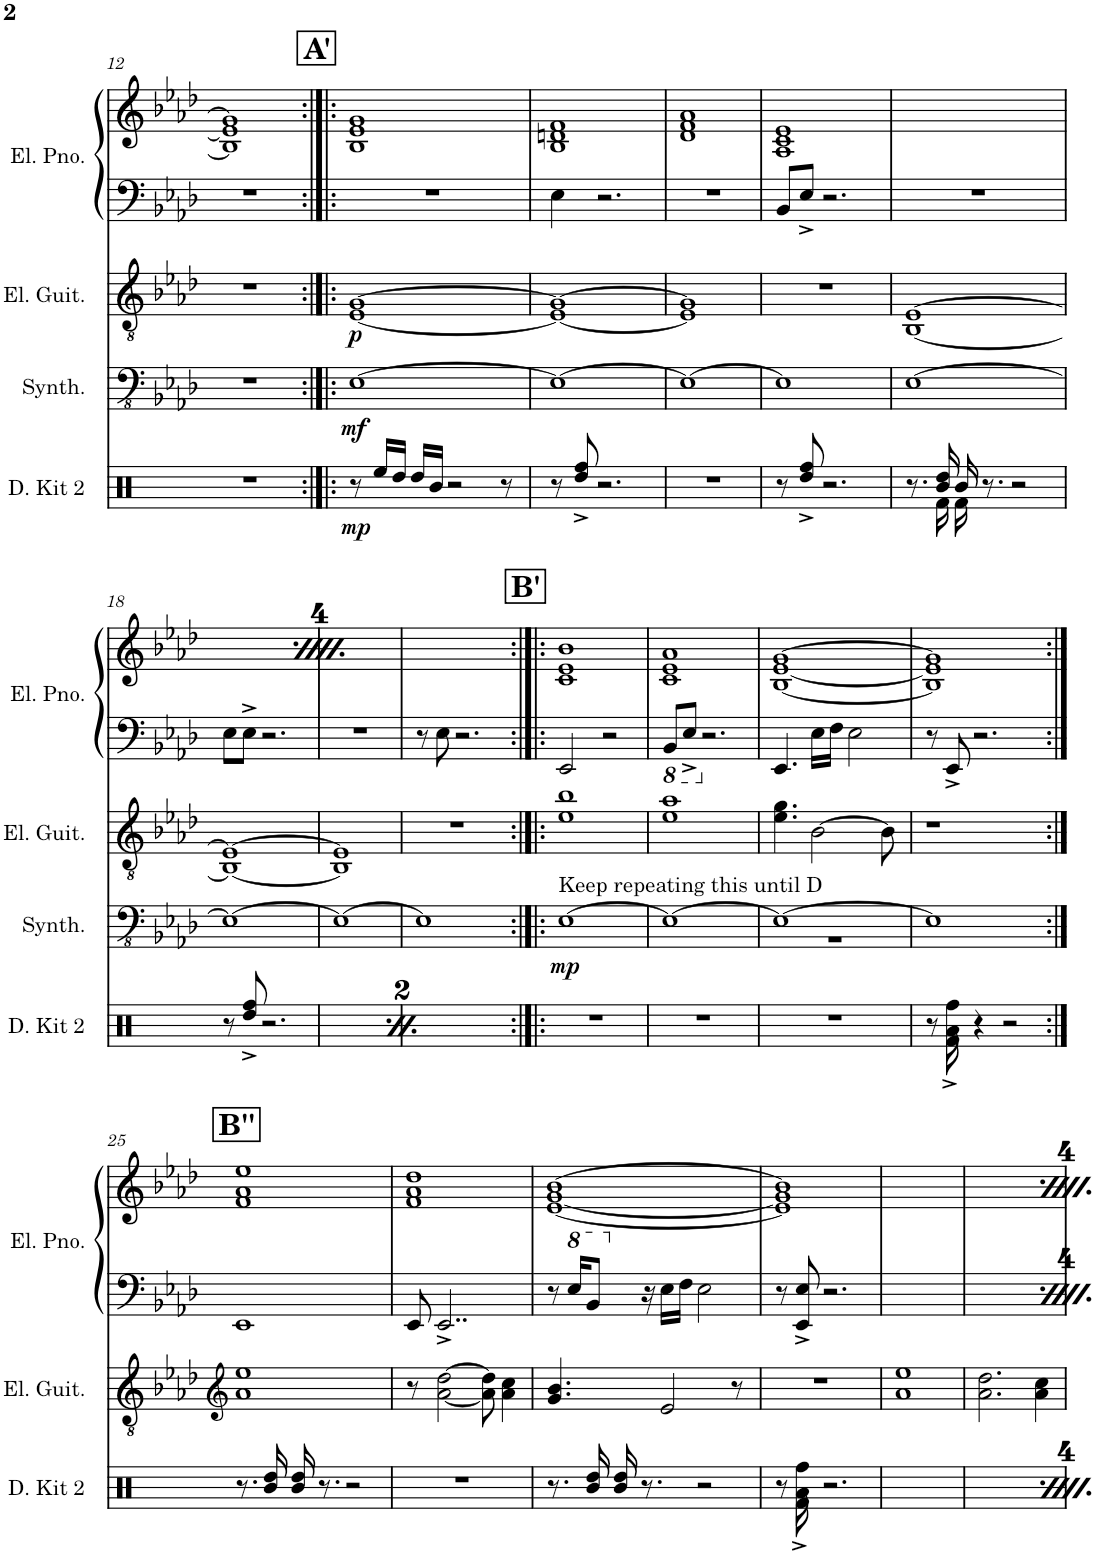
**kern	**kern	**dynam	**kern	**dynam	**kern	**kern	**kern
*part4	*part4	*part4	*part3	*part3	*part2	*part1	*part1
*staff6	*staff5	*staff5/6	*staff4	*staff4	*staff3	*staff2	*staff1
*I"Brass Synthesizer	*	*	*I"Electric Guitar	*	*I"Celesta	*I"Electric Piano	*
*I'Synth.	*	*	*I'El. Guit.	*	*I'Cel.	*I'El. Pno.	*
!!LO:PB:g=z
*clefF4	*clefFv4	*	*clefGv2	*	*clefG2	*clefF4	*clefG2
*	*	*	*	*	*Trd-7c-12	*	*
*k[b-e-a-d-]	*k[b-e-a-d-]	*	*k[b-e-a-d-]	*	*k[b-e-a-d-]	*k[b-e-a-d-]	*k[b-e-a-d-]
*M4/4	*M4/4	*	*M4/4	*	*M4/4	*M4/4	*M4/4
=12	=12	=12	=12	=12	=12	=12	=12
1r	1r	.	1r	.	16b-/LL	1r	1B-] 1e-] 1g]
.	.	.	.	.	16b-/J	.	.
.	.	.	.	.	16e-/L	.	.
.	.	.	.	.	16e-/JJ	.	.
.	.	.	.	.	16b-/LL	.	.
.	.	.	.	.	16b-/J	.	.
.	.	.	.	.	16e-/L	.	.
.	.	.	.	.	16e-/JJ	.	.
.	.	.	.	.	16ee-\LL	.	.
.	.	.	.	.	16ee-\J	.	.
.	.	.	.	.	16e-\K	.	.
.	.	.	.	.	8ee-\J	.	.
.	.	.	.	.	16ee-/LL	.	.
.	.	.	.	.	16e-/	.	.
.	.	.	.	.	16e-/JJ	.	.
!!LO:REH:place=s1:a:B:cj:fs=14:t=A'
=13:|!|:	=13:|!|:	=13:|!|:	=13:|!|:	=13:|!|:	=13:|!|:	=13:|!|:	=13:|!|:
!	!	!LO:DY:b	!	!LO:DY:b	!	!	!
1r	[1EE-	mf	[1E- [1G	p	16b-/LL	1r	1B- 1e- 1g
.	.	.	.	.	16b-/J	.	.
.	.	.	.	.	16e-/L	.	.
.	.	.	.	.	16e-/JJ	.	.
.	.	.	.	.	16b-/LL	.	.
.	.	.	.	.	16b-/J	.	.
.	.	.	.	.	16e-/L	.	.
.	.	.	.	.	16e-/JJ	.	.
.	.	.	.	.	16ee-\LL	.	.
.	.	.	.	.	16ee-\J	.	.
.	.	.	.	.	16e-\K	.	.
.	.	.	.	.	8ee-\J	.	.
.	.	.	.	.	16ee-/LL	.	.
.	.	.	.	.	16e-/	.	.
.	.	.	.	.	16e-/JJ	.	.
=14	=14	=14	=14	=14	=14	=14	=14
1r	1EE-_	.	1E-_ 1G_	.	16b-/LL	4E-\	1B- 1dn 1f
.	.	.	.	.	16b-/J	.	.
.	.	.	.	.	16e-/L	.	.
.	.	.	.	.	16e-/JJ	.	.
.	.	.	.	.	16b-/LL	2.r	.
.	.	.	.	.	16b-/J	.	.
.	.	.	.	.	16e-/L	.	.
.	.	.	.	.	16e-/JJ	.	.
.	.	.	.	.	16ee-\LL	.	.
.	.	.	.	.	16ee-\J	.	.
.	.	.	.	.	16e-\K	.	.
.	.	.	.	.	8ee-\J	.	.
.	.	.	.	.	16ee-/LL	.	.
.	.	.	.	.	16e-/	.	.
.	.	.	.	.	16e-/JJ	.	.
=15	=15	=15	=15	=15	=15	=15	=15
1r	1EE-_	.	1E-] 1G]	.	16b-/LL	1r	1d- 1f 1a-
.	.	.	.	.	16b-/J	.	.
.	.	.	.	.	16e-/L	.	.
.	.	.	.	.	16e-/JJ	.	.
.	.	.	.	.	16b-/LL	.	.
.	.	.	.	.	16b-/J	.	.
.	.	.	.	.	16e-/L	.	.
.	.	.	.	.	16e-/JJ	.	.
.	.	.	.	.	16ee-\LL	.	.
.	.	.	.	.	16ee-\J	.	.
.	.	.	.	.	16e-\K	.	.
.	.	.	.	.	8ee-\J	.	.
.	.	.	.	.	16ee-/LL	.	.
.	.	.	.	.	16e-/	.	.
.	.	.	.	.	16e-/JJ	.	.
=16	=16	=16	=16	=16	=16	=16	=16
1r	1EE-]	.	1r	.	16b-/LL	8BB-/L	1A- 1c 1e-
.	.	.	.	.	16b-/J	.	.
.	.	.	.	.	16e-/L	8E-^/J	.
.	.	.	.	.	16e-/JJ	.	.
.	.	.	.	.	16b-/LL	2.r	.
.	.	.	.	.	16b-/J	.	.
.	.	.	.	.	16e-/L	.	.
.	.	.	.	.	16e-/JJ	.	.
.	.	.	.	.	16ee-\LL	.	.
.	.	.	.	.	16ee-\J	.	.
.	.	.	.	.	16e-\K	.	.
.	.	.	.	.	8ee-\J	.	.
.	.	.	.	.	16ee-/LL	.	.
.	.	.	.	.	16e-/	.	.
.	.	.	.	.	16e-/JJ	.	.
!!LO:REH:place=s1:a:B:cj:fs=14:t=A'
=17	=17	=17	=17	=17	=17	=17	=17
1r	[1EE-	.	[1BB- [1E-	.	16b-/LL	1r	1B- 1e- 1g
.	.	.	.	.	16b-/J	.	.
.	.	.	.	.	16e-/L	.	.
.	.	.	.	.	16e-/JJ	.	.
.	.	.	.	.	16b-/LL	.	.
.	.	.	.	.	16b-/J	.	.
.	.	.	.	.	16e-/L	.	.
.	.	.	.	.	16e-/JJ	.	.
.	.	.	.	.	16ee-\LL	.	.
.	.	.	.	.	16ee-\J	.	.
.	.	.	.	.	16e-\K	.	.
.	.	.	.	.	8ee-\J	.	.
.	.	.	.	.	16ee-/LL	.	.
.	.	.	.	.	16e-/	.	.
.	.	.	.	.	16e-/JJ	.	.
!!LO:LB:g=z
=18	=18	=18	=18	=18	=18	=18	=18
1r	1EE-_	.	1BB-_ 1E-_	.	16b-/LL	8E-\L	1B- 1dn 1f
.	.	.	.	.	16b-/J	.	.
.	.	.	.	.	16e-/L	8E-^\J	.
.	.	.	.	.	16e-/JJ	.	.
.	.	.	.	.	16b-/LL	2.r	.
.	.	.	.	.	16b-/J	.	.
.	.	.	.	.	16e-/L	.	.
.	.	.	.	.	16e-/JJ	.	.
.	.	.	.	.	16ee-\LL	.	.
.	.	.	.	.	16ee-\J	.	.
.	.	.	.	.	16e-\K	.	.
.	.	.	.	.	8ee-\J	.	.
.	.	.	.	.	16ee-/LL	.	.
.	.	.	.	.	16e-/	.	.
.	.	.	.	.	16e-/JJ	.	.
=19	=19	=19	=19	=19	=19	=19	=19
1r	1EE-_	.	1BB-] 1E-]	.	16b-/LL	1r	1d- 1f 1a-
.	.	.	.	.	16b-/J	.	.
.	.	.	.	.	16e-/L	.	.
.	.	.	.	.	16e-/JJ	.	.
.	.	.	.	.	16b-/LL	.	.
.	.	.	.	.	16b-/J	.	.
.	.	.	.	.	16e-/L	.	.
.	.	.	.	.	16e-/JJ	.	.
.	.	.	.	.	16ee-\LL	.	.
.	.	.	.	.	16ee-\J	.	.
.	.	.	.	.	16e-\K	.	.
.	.	.	.	.	8ee-\J	.	.
.	.	.	.	.	16ee-/LL	.	.
.	.	.	.	.	16e-/	.	.
.	.	.	.	.	16e-/JJ	.	.
=20	=20	=20	=20	=20	=20	=20	=20
1r	1EE-]	.	1r	.	16b-/LL	8r	1A- 1c 1e-
.	.	.	.	.	16b-/J	.	.
.	.	.	.	.	16e-/L	8E-\	.
.	.	.	.	.	16e-/JJ	.	.
.	.	.	.	.	16b-/LL	2.r	.
.	.	.	.	.	16b-/J	.	.
.	.	.	.	.	16e-/L	.	.
.	.	.	.	.	16e-/JJ	.	.
.	.	.	.	.	16ee-\LL	.	.
.	.	.	.	.	16ee-\J	.	.
.	.	.	.	.	16e-\K	.	.
.	.	.	.	.	8ee-\J	.	.
.	.	.	.	.	16ee-/LL	.	.
.	.	.	.	.	16e-/	.	.
.	.	.	.	.	16e-/JJ	.	.
!!LO:REH:place=s1:a:B:cj:fs=14:t=B'
=21:|!|:	=21:|!|:	=21:|!|:	=21:|!|:	=21:|!|:	=21:|!|:	=21:|!|:	=21:|!|:
!	!LO:TX:a:t=Keep repeating this until D	!	!	!	!	!	!
!	!	!LO:DY:b	!	!	!	!	!
1r	[1EE-	mp	1e- 1b-	.	16b-/LL	2EE-/	1c 1e- 1b-
.	.	.	.	.	16b-/J	.	.
.	.	.	.	.	16e-/L	.	.
.	.	.	.	.	16e-/JJ	.	.
.	.	.	.	.	16b-/LL	.	.
.	.	.	.	.	16b-/J	.	.
.	.	.	.	.	16e-/L	.	.
.	.	.	.	.	16e-/JJ	.	.
.	.	.	.	.	16ee-\LL	2r	.
.	.	.	.	.	16ee-\J	.	.
.	.	.	.	.	16e-\K	.	.
.	.	.	.	.	8ee-\J	.	.
.	.	.	.	.	16ee-/LL	.	.
.	.	.	.	.	16e-/	.	.
.	.	.	.	.	16e-/JJ	.	.
=22	=22	=22	=22	=22	=22	=22	=22
*	*	*	*	*	*	*8ba	*
1r	1EE-_	.	1e- 1a-	.	16b-/LL	8BBB-/L	1c 1e- 1a-
.	.	.	.	.	16b-/J	.	.
.	.	.	.	.	16e-/L	8EE-^/J	.
.	.	.	.	.	16e-/JJ	.	.
*	*	*	*	*	*	*X8ba	*
.	.	.	.	.	16b-/LL	2.r	.
.	.	.	.	.	16b-/J	.	.
.	.	.	.	.	16e-/L	.	.
.	.	.	.	.	16e-/JJ	.	.
.	.	.	.	.	16ee-\LL	.	.
.	.	.	.	.	16ee-\J	.	.
.	.	.	.	.	16e-\K	.	.
.	.	.	.	.	8ee-\J	.	.
.	.	.	.	.	16ee-/LL	.	.
.	.	.	.	.	16e-/	.	.
.	.	.	.	.	16e-/JJ	.	.
=23	=23	=23	=23	=23	=23	=23	=23
*	*^	*	*	*	*	*	*
1r	1EE-_	1r	.	4.e-\ 4.g\	.	16b-/LL	4.EE-/	[1B- [1e- [1g
.	.	.	.	.	.	16b-/J	.	.
.	.	.	.	.	.	16e-/L	.	.
.	.	.	.	.	.	16e-/JJ	.	.
.	.	.	.	.	.	16b-/LL	.	.
.	.	.	.	.	.	16b-/J	.	.
.	.	.	.	[2B-\	.	16e-/L	16E-\LL	.
.	.	.	.	.	.	16e-/JJ	16F\JJ	.
.	.	.	.	.	.	16ee-\LL	2E-\	.
.	.	.	.	.	.	16ee-\J	.	.
.	.	.	.	.	.	16e-\K	.	.
.	.	.	.	.	.	8ee-\J	.	.
.	.	.	.	.	.	16ee-/LL	.	.
.	.	.	.	8B-\]	.	16e-/	.	.
.	.	.	.	.	.	16e-/JJ	.	.
*	*v	*v	*	*	*	*	*	*
=24	=24	=24	=24	=24	=24	=24	=24
1r	1EE-]	.	1r	.	16b-/LL	8r	1B-] 1e-] 1g]
.	.	.	.	.	16b-/J	.	.
.	.	.	.	.	16e-/L	8EE-^/	.
.	.	.	.	.	16e-/JJ	.	.
.	.	.	.	.	16b-/LL	2.r	.
.	.	.	.	.	16b-/J	.	.
.	.	.	.	.	16e-/L	.	.
.	.	.	.	.	16e-/JJ	.	.
.	.	.	.	.	16ee-\LL	.	.
.	.	.	.	.	16ee-\J	.	.
.	.	.	.	.	16e-\K	.	.
.	.	.	.	.	8ee-\J	.	.
.	.	.	.	.	16ee-/LL	.	.
.	.	.	.	.	16e-/	.	.
.	.	.	.	.	16e-/JJ	.	.
!!LO:LB:g=z
!!LO:REH:place=s1:a:B:cj:fs=14:t=B''
=25:|!	=25:|!	=25:|!	=25:|!	=25:|!	=25:|!	=25:|!	=25:|!
*	*	*	*clefG2	*	*	*	*
!	!	!LO:DY:b=2	!	!	!	!	!
[1EE-	1r	mp	1a- 1ee-	.	16b-/LL	1EE-	1f 1a- 1ee-
.	.	.	.	.	16b-/J	.	.
.	.	.	.	.	16e-/L	.	.
.	.	.	.	.	16e-/JJ	.	.
.	.	.	.	.	16b-/LL	.	.
.	.	.	.	.	16b-/J	.	.
.	.	.	.	.	16e-/L	.	.
.	.	.	.	.	16e-/JJ	.	.
.	.	.	.	.	16ee-\LL	.	.
.	.	.	.	.	16ee-\J	.	.
.	.	.	.	.	16e-\K	.	.
.	.	.	.	.	8ee-\J	.	.
.	.	.	.	.	16ee-/LL	.	.
.	.	.	.	.	16e-/	.	.
.	.	.	.	.	16e-/JJ	.	.
=26	=26	=26	=26	=26	=26	=26	=26
1EE-_	1r	.	8r	.	16b-/LL	8EE-/	1f 1a- 1dd-
.	.	.	.	.	16b-/J	.	.
.	.	.	[2a-\ [2dd-\	.	16e-/L	2..EE-^/	.
.	.	.	.	.	16e-/JJ	.	.
.	.	.	.	.	16b-/LL	.	.
.	.	.	.	.	16b-/J	.	.
.	.	.	.	.	16e-/L	.	.
.	.	.	.	.	16e-/JJ	.	.
.	.	.	.	.	16ee-\LL	.	.
.	.	.	.	.	16ee-\J	.	.
.	.	.	8a-\] 8dd-\]	.	16e-\K	.	.
.	.	.	.	.	8ee-\J	.	.
.	.	.	4a-\ 4cc\	.	.	.	.
.	.	.	.	.	16ee-/LL	.	.
.	.	.	.	.	16e-/	.	.
.	.	.	.	.	16e-/JJ	.	.
=27	=27	=27	=27	=27	=27	=27	=27
1EE-_	1r	.	4.g/ 4.b-/	.	16b-/LL	8r	[1e- [1g [1b-
.	.	.	.	.	16b-/J	.	.
*	*	*	*	*	*	*8va	*
.	.	.	.	.	16e-/L	16e-/KL	.
.	.	.	.	.	16e-/JJ	8B-/J	.
.	.	.	.	.	16b-/LL	.	.
*	*	*	*	*	*	*X8va	*
.	.	.	.	.	16b-/J	16r	.
.	.	.	2e-/	.	16e-/L	16E-\LL	.
.	.	.	.	.	16e-/JJ	16F\JJ	.
.	.	.	.	.	16ee-\LL	2E-\	.
.	.	.	.	.	16ee-\J	.	.
.	.	.	.	.	16e-\K	.	.
.	.	.	.	.	8ee-\J	.	.
.	.	.	.	.	16ee-/LL	.	.
.	.	.	8r	.	16e-/	.	.
.	.	.	.	.	16e-/JJ	.	.
=28	=28	=28	=28	=28	=28	=28	=28
1EE-]	1r	.	1r	.	16b-/LL	8r	1e-] 1g] 1b-]
.	.	.	.	.	16b-/J	.	.
.	.	.	.	.	16e-/L	8EE-/^ 8E-/^	.
.	.	.	.	.	16e-/JJ	.	.
.	.	.	.	.	16b-/LL	2.r	.
.	.	.	.	.	16b-/J	.	.
.	.	.	.	.	16e-/L	.	.
.	.	.	.	.	16e-/JJ	.	.
.	.	.	.	.	16ee-\LL	.	.
.	.	.	.	.	16ee-\J	.	.
.	.	.	.	.	16e-\K	.	.
.	.	.	.	.	8ee-\J	.	.
.	.	.	.	.	16ee-/LL	.	.
.	.	.	.	.	16e-/	.	.
.	.	.	.	.	16e-/JJ	.	.
!!LO:REH:place=s1:a:B:cj:fs=14:t=B''
=29	=29	=29	=29	=29	=29	=29	=29
[1EE-	1r	.	1a- 1ee-	.	16b-/LL	1EE-	1f 1a- 1ee-
.	.	.	.	.	16b-/J	.	.
.	.	.	.	.	16e-/L	.	.
.	.	.	.	.	16e-/JJ	.	.
.	.	.	.	.	16b-/LL	.	.
.	.	.	.	.	16b-/J	.	.
.	.	.	.	.	16e-/L	.	.
.	.	.	.	.	16e-/JJ	.	.
.	.	.	.	.	16ee-\LL	.	.
.	.	.	.	.	16ee-\J	.	.
.	.	.	.	.	16e-\K	.	.
.	.	.	.	.	8ee-\J	.	.
.	.	.	.	.	16ee-/LL	.	.
.	.	.	.	.	16e-/	.	.
.	.	.	.	.	16e-/JJ	.	.
=30	=30	=30	=30	=30	=30	=30	=30
1EE-_	1r	.	2.a-\ 2.dd-\	.	16b-/LL	8EE-/	1f 1a- 1dd-
.	.	.	.	.	16b-/J	.	.
.	.	.	.	.	16e-/L	2..EE-^/	.
.	.	.	.	.	16e-/JJ	.	.
.	.	.	.	.	16b-/LL	.	.
.	.	.	.	.	16b-/J	.	.
.	.	.	.	.	16e-/L	.	.
.	.	.	.	.	16e-/JJ	.	.
.	.	.	.	.	16ee-\LL	.	.
.	.	.	.	.	16ee-\J	.	.
.	.	.	.	.	16e-\K	.	.
.	.	.	.	.	8ee-\J	.	.
.	.	.	4a-\ 4cc\	.	.	.	.
.	.	.	.	.	16ee-/LL	.	.
.	.	.	.	.	16e-/	.	.
.	.	.	.	.	16e-/JJ	.	.
=	=	=	=	=	=	=	=
*-	*-	*-	*-	*-	*-	*-	*-
